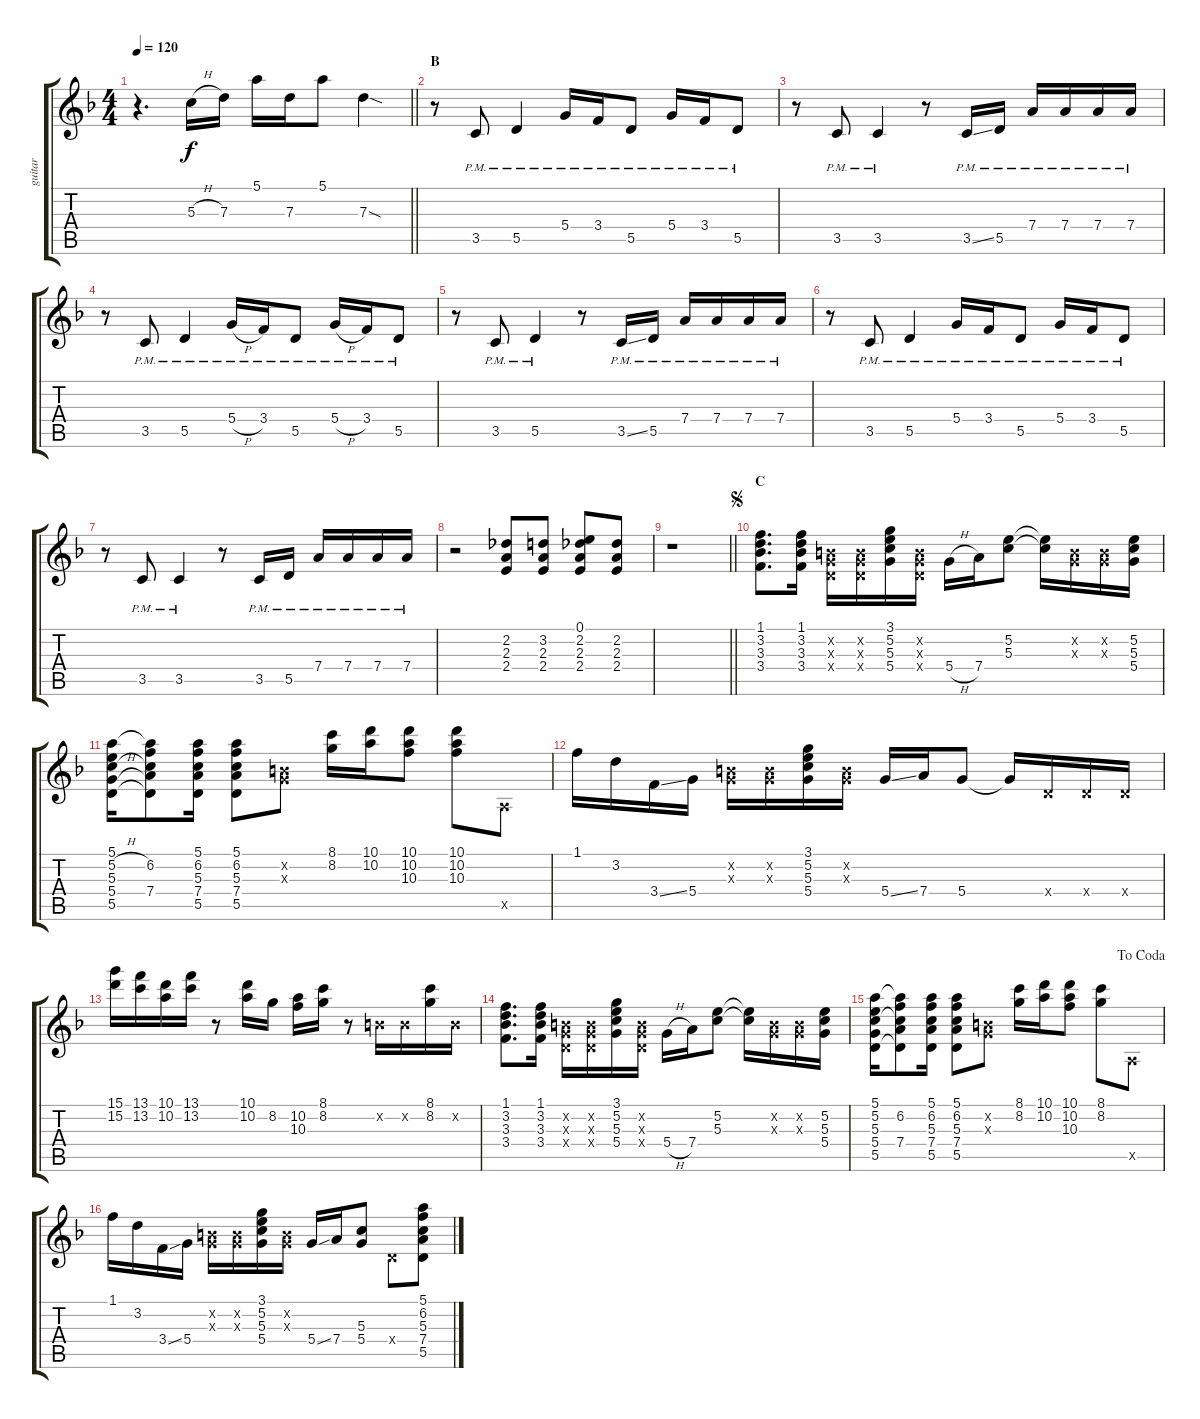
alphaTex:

\track ("guitar" "guitar") {instrument electricguitarclean}
\staff {score tabs}
\tuning (E4 B3 G3 D3 A2 E2) {hide}
\ts (4 4)
\tempo 120
\clef g2
\barLineRight lightlight
\ks f
r.4{d dy f} 5.3{h}.16 7.3.16 5.1.16 7.3.16 5.1.8 7.3{sod}.4 |
\section ("" "B")
r.8 3.5{pm}.8 5.5{pm}.4 5.4{pm}.16 3.4{pm}.16 5.5{pm}.8 5.4{pm}.16 3.4{pm}.16 5.5{pm}.8 |
r.8 3.5{pm}.8 3.5{pm}.4 r.8 3.5{ss pm}.16 5.5{pm}.16 7.4{pm}.16 7.4{pm}.16 7.4{pm}.16 7.4{pm}.16 |
r.8 3.5{pm}.8 5.5{pm}.4 5.4{h pm}.16 3.4{pm}.16 5.5{pm}.8 5.4{h pm}.16 3.4{pm}.16 5.5{pm}.8 |
r.8 3.5{pm}.8 5.5{pm}.4 r.8 3.5{ss pm}.16 5.5{pm}.16 7.4{pm}.16 7.4{pm}.16 7.4{pm}.16 7.4{pm}.16 |
r.8 3.5{pm}.8 5.5{pm}.4 5.4{pm}.16 3.4{pm}.16 5.5{pm}.8 5.4{pm}.16 3.4{pm}.16 5.5{pm}.8 |
r.8 3.5{pm}.8 3.5{pm}.4 r.8 3.5{pm}.16 5.5{pm}.16 7.4{pm}.16 7.4{pm}.16 7.4{pm}.16 7.4{pm}.16 |
r.2 (2.2 2.3 2.4).8 (3.2 2.3 2.4).8 (0.1 2.2 2.3 2.4).8 (2.2 2.3 2.4).8 |
\barLineRight lightlight
r.1 |
\section ("" "C")
\jump segno
(1.1 3.2 3.3 3.4).8{d} (1.1 3.2 3.3 3.4).16 (0.2{x} 0.3{x} 0.4{x}).16 (0.2{x} 0.3{x} 0.4{x}).16 (3.1 5.2 5.3 5.4).16 (0.2{x} 0.3{x} 0.4{x}).16 5.4{h}.16 7.4.16 (5.2 5.3).8 (5.2{t} 5.3{t}).16 (0.2{x} 0.3{x}).16 (0.2{x} 0.3{x}).16 (5.2 5.3 5.4).16 |
(5.1 5.2{h} 5.3 5.4{h} 5.5).16 (5.1{t} 6.2 5.3{t} 7.4 5.5{t}).8 (5.1 6.2 5.3 7.4 5.5).16 (5.1 6.2 5.3 7.4 5.5).8 (0.2{x} 0.3{x}).8 (8.1 8.2).16 (10.1 10.2).16 (10.1 10.2 10.3).8 (10.1 10.2 10.3).8 0.5{x}.8 |
1.1.16 3.2.16 3.4{ss}.16 5.4.16 (0.2{x} 0.3{x}).16 (0.2{x} 0.3{x}).16 (3.1 5.2 5.3 5.4).16 (0.2{x} 0.3{x}).16 5.4{ss}.16 7.4.16 5.4.8 5.4{t}.16 0.4{x}.16 0.4{x}.16 0.4{x}.16 |
(15.1 15.2).16 (13.1 13.2).16 (10.1 10.2).16 (13.1 13.2).16 r.8 (10.1 10.2).16 8.2.16 (10.2 10.3).16 (8.1 8.2).16 r.8 0.2{x}.16 0.2{x}.16 (8.1 8.2).16 0.2{x}.16 |
(1.1 3.2 3.3 3.4).8{d} (1.1 3.2 3.3 3.4).16 (0.2{x} 0.3{x} 0.4{x}).16 (0.2{x} 0.3{x} 0.4{x}).16 (3.1 5.2 5.3 5.4).16 (0.2{x} 0.3{x} 0.4{x}).16 5.4{h}.16 7.4.16 (5.2 5.3).8 (5.2{t} 5.3{t}).16 (0.2{x} 0.3{x}).16 (0.2{x} 0.3{x}).16 (5.2 5.3 5.4).16 |
\jump dacoda
(5.1 5.2 5.3 5.4 5.5).16 (5.1{t} 6.2 5.3{t} 7.4 5.5{t}).8 (5.1 6.2 5.3 7.4 5.5).16 (5.1 6.2 5.3 7.4 5.5).8 (0.2{x} 0.3{x}).8 (8.1 8.2).16 (10.1 10.2).16 (10.1 10.2 10.3).8 (8.1 8.2).8 0.5{x}.8 |
1.1.16 3.2.16 3.4{ss}.16 5.4.16 (0.2{x} 0.3{x}).16 (0.2{x} 0.3{x}).16 (3.1 5.2 5.3 5.4).16 (0.2{x} 0.3{x}).16 5.4{ss}.16 7.4.16 (5.3 5.4).8 0.4{x}.8 (5.1 6.2 5.3 7.4 5.5).8
